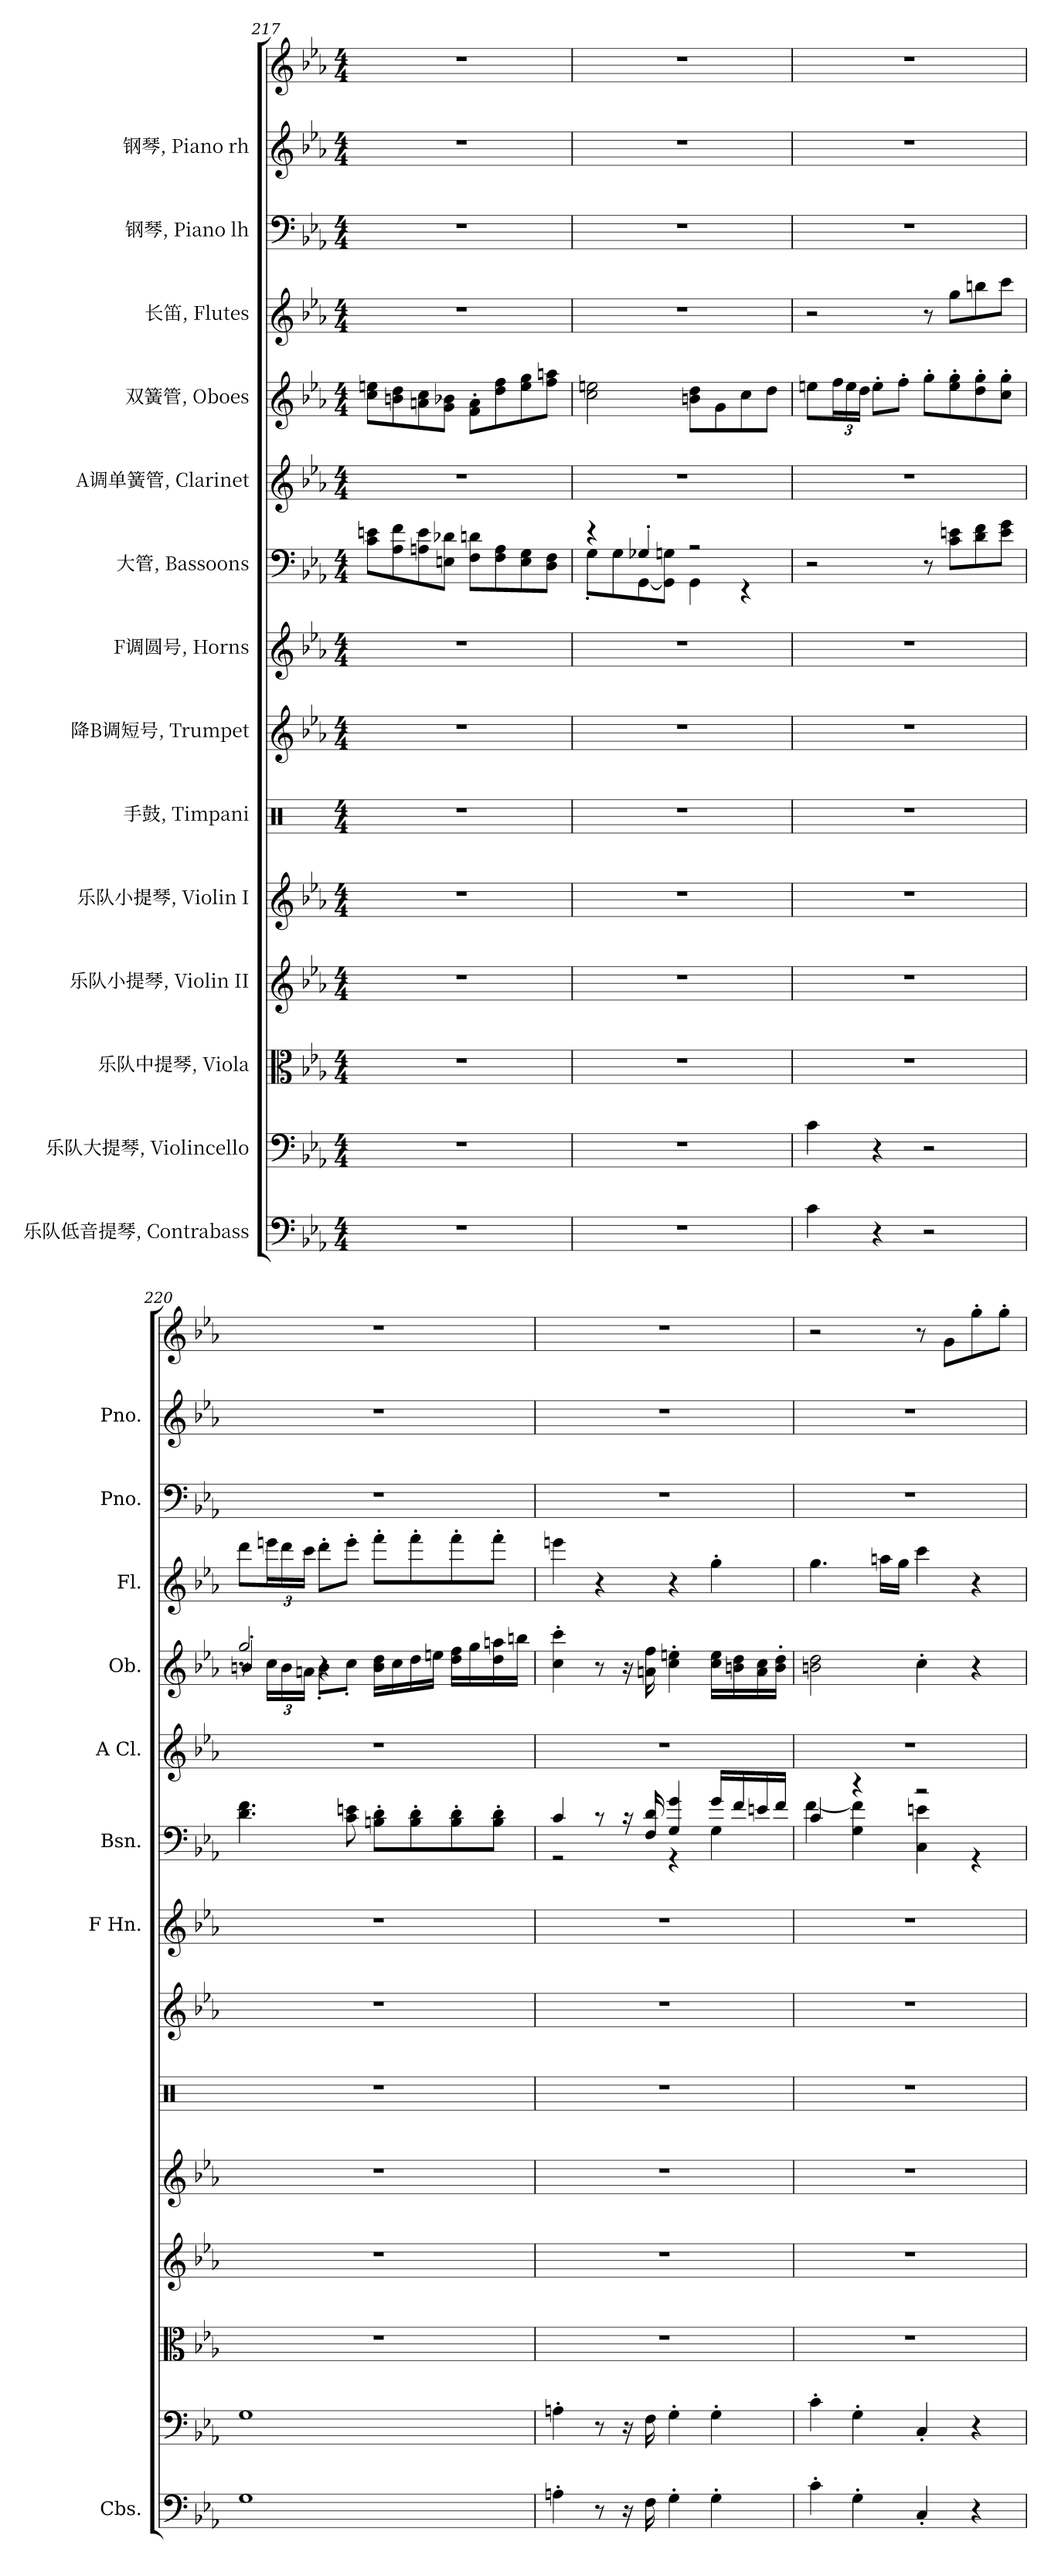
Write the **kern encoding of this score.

**kern	**kern	**kern	**kern	**kern	**kern	**kern	**kern	**kern	**kern	**kern	**kern	**kern	**kern	**kern
*part14	*part13	*part12	*part11	*part10	*part9	*part8	*part7	*part6	*part5	*part4	*part3	*part2	*part1	*part1
*staff15	*staff14	*staff13	*staff12	*staff11	*staff10	*staff9	*staff8	*staff7	*staff6	*staff5	*staff4	*staff3	*staff2	*staff1
*I"乐队低音提琴, Contrabass	*I"乐队大提琴, Violincello	*I"乐队中提琴, Viola	*I"乐队小提琴, Violin II	*I"乐队小提琴, Violin I	*I"手鼓, Timpani	*I"降B调短号, Trumpet	*I"F调圆号, Horns	*I"大管, Bassoons	*I"A调单簧管, Clarinet	*I"双簧管, Oboes	*I"长笛, Flutes	*I"钢琴, Piano lh	*I"钢琴, Piano rh	*
*I'Cbs.	*	*	*	*	*	*	*I'F Hn.	*I'Bsn.	*I'A Cl.	*I'Ob.	*I'Fl.	*I'Pno.	*I'Pno.	*
*clefF4	*clefF4	*clefC3	*clefG2	*clefG2	*clefX	*clefG2	*clefG2	*clefF4	*clefG2	*clefG2	*clefG2	*clefF4	*clefG2	*clefG2
*ITrd7c12	*	*	*	*	*	*ITrd1c2	*ITrd4c7	*	*ITrd2c3	*	*	*	*	*
*k[b-e-a-]	*k[b-e-a-]	*k[b-e-a-]	*k[b-e-a-]	*k[b-e-a-]	*k[]	*k[b-e-a-d-g-]	*k[b-e-a-d-]	*k[b-e-a-]	*k[]	*k[b-e-a-]	*k[b-e-a-]	*k[b-e-a-]	*k[b-e-a-]	*k[b-e-a-]
*M4/4	*M4/4	*M4/4	*M4/4	*M4/4	*M4/4	*M4/4	*M4/4	*M4/4	*M4/4	*M4/4	*M4/4	*M4/4	*M4/4	*M4/4
=217	=217	=217	=217	=217	=217	=217	=217	=217	=217	=217	=217	=217	=217	=217
1r	1r	1r	1r	1r	1r	1r	1r	8c\ 8en\L	1r	8cc\ 8een\L	1r	1r	1r	1r
.	.	.	.	.	.	.	.	8A-\ 8f\	.	8bn\ 8dd\	.	.	.	.
.	.	.	.	.	.	.	.	8An\ 8e\	.	8an\ 8cc\	.	.	.	.
.	.	.	.	.	.	.	.	8En\ 8d-X\J	.	8g\ 8b-X\J	.	.	.	.
.	.	.	.	.	.	.	.	8F\ 8dn\L	.	8f\' 8a\'L	.	.	.	.
.	.	.	.	.	.	.	.	8F\ 8A\	.	8dd\ 8ff\	.	.	.	.
.	.	.	.	.	.	.	.	8E\ 8G\	.	8ee\ 8gg\	.	.	.	.
.	.	.	.	.	.	.	.	8D\ 8F\J	.	8ff\ 8aan\J	.	.	.	.
=218	=218	=218	=218	=218	=218	=218	=218	=218	=218	=218	=218	=218	=218	=218
*	*	*	*	*	*	*	*	*	*	*	*	*	*	*MM140
*	*	*	*	*	*	*	*	*^	*	*	*	*	*	*
1r	1r	1r	1r	1r	1r	1r	1r	4r	8G'\L	1r	2cc\ 2een\	1r	1r	1r	1r
.	.	.	.	.	.	.	.	.	8G\	.	.	.	.	.	.
.	.	.	.	.	.	.	.	4G-X'/	[8GG\	.	.	.	.	.	.
.	.	.	.	.	.	.	.	.	8GG\] 8Gn\J	.	.	.	.	.	.
.	.	.	.	.	.	.	.	2r	4GG\	.	8bn\ 8dd\L	.	.	.	.
.	.	.	.	.	.	.	.	.	.	.	8g\	.	.	.	.
.	.	.	.	.	.	.	.	.	4r	.	8cc\	.	.	.	.
.	.	.	.	.	.	.	.	.	.	.	8dd\J	.	.	.	.
*	*	*	*	*	*	*	*	*v	*v	*	*	*	*	*	*
!!LO:PB:g=z
=219	=219	=219	=219	=219	=219	=219	=219	=219	=219	=219	=219	=219	=219	=219
4C\	4c\	1r	1r	1r	1r	1r	1r	2r	1r	8een\L	2r	1r	1r	1r
*	*	*	*	*	*	*	*	*	*	*Xbrackettup	*	*	*	*
.	.	.	.	.	.	.	.	.	.	24ff\L	.	.	.	.
.	.	.	.	.	.	.	.	.	.	24ee\	.	.	.	.
.	.	.	.	.	.	.	.	.	.	24dd\JJ	.	.	.	.
4r	4r	.	.	.	.	.	.	.	.	8ee'\L	.	.	.	.
.	.	.	.	.	.	.	.	.	.	8ff'\J	.	.	.	.
2r	2r	.	.	.	.	.	.	8r	.	8gg'\L	8r	.	.	.
.	.	.	.	.	.	.	.	8c\ 8en\L	.	8ee\' 8gg\'	8gg\L	.	.	.
.	.	.	.	.	.	.	.	8d\ 8f\	.	8dd\' 8gg\'	8bbn\	.	.	.
.	.	.	.	.	.	.	.	8e\ 8g\J	.	8cc\' 8gg\'J	8ccc\J	.	.	.
=220	=220	=220	=220	=220	=220	=220	=220	=220	=220	=220	=220	=220	=220	=220
*	*	*	*	*	*	*	*	*	*	*^	*	*	*	*
*	*	*	*	*	*	*	*	*	*	*	*^	*	*	*	*
1GG	1G	1r	1r	1r	1r	1r	1r	4.d\ 4.f\	1r	2gg/	8r	4bn'/	8ddd\L	1r	1r	1r
*	*	*	*	*	*	*	*	*	*	*	*	*	*Xbrackettup	*	*	*
.	.	.	.	.	.	.	.	.	.	.	24cc\LL	.	24eeen\L	.	.	.
.	.	.	.	.	.	.	.	.	.	.	24b\	.	24ddd\	.	.	.
.	.	.	.	.	.	.	.	.	.	.	24an\JJ	.	24ccc\JJ	.	.	.
.	.	.	.	.	.	.	.	.	.	.	8b'\L	4r	8ddd'\L	.	.	.
.	.	.	.	.	.	.	.	8c\ 8en\	.	.	8cc'\J	.	8eee'\J	.	.	.
.	.	.	.	.	.	.	.	8Bn\' 8d\'L	.	2r	16b\ 16dd\LL	2r	8fff'\L	.	.	.
.	.	.	.	.	.	.	.	.	.	.	16cc\	.	.	.	.	.
.	.	.	.	.	.	.	.	8B\' 8d\'	.	.	16dd\	.	8fff'\	.	.	.
.	.	.	.	.	.	.	.	.	.	.	16een\JJ	.	.	.	.	.
.	.	.	.	.	.	.	.	8B\' 8d\'	.	.	16dd\ 16ff\LL	.	8fff'\	.	.	.
.	.	.	.	.	.	.	.	.	.	.	16gg\	.	.	.	.	.
.	.	.	.	.	.	.	.	8B\' 8d\'J	.	.	16dd\ 16aan\	.	8fff'\J	.	.	.
.	.	.	.	.	.	.	.	.	.	.	16bbn\JJ	.	.	.	.	.
*	*	*	*	*	*	*	*	*	*	*v	*v	*v	*	*	*	*
!!LO:PB:g=z
=221	=221	=221	=221	=221	=221	=221	=221	=221	=221	=221	=221	=221	=221	=221
*	*	*	*	*	*	*	*	*	*	*	*	*	*	*MM100
*	*	*	*	*	*	*	*	*^	*	*	*	*	*	*
4AAn'\	4An'\	1r	1r	1r	1r	1r	1r	4c/	2r	1r	4cc\' 4ccc\'	4eeen\	1r	1r	1r
8r	8r	.	.	.	.	.	.	8r	.	.	8r	4r	.	.	.
16r	16r	.	.	.	.	.	.	16r	.	.	16r	.	.	.	.
16FF\	16F\	.	.	.	.	.	.	16F/ 16d/	.	.	16an\ 16ff\	.	.	.	.
4GG'\	4G'\	.	.	.	.	.	.	4G/ 4g/	4r	.	4cc\' 4een\'	4r	.	.	.
4GG'\	4G'\	.	.	.	.	.	.	16g/LL	4G\	.	16cc\ 16ee\LL	4gg'\	.	.	.
.	.	.	.	.	.	.	.	16f/	.	.	16bn\ 16dd\	.	.	.	.
.	.	.	.	.	.	.	.	16en/	.	.	16a\ 16cc\	.	.	.	.
.	.	.	.	.	.	.	.	16f/JJ	.	.	16b\' 16dd\'JJ	.	.	.	.
=222	=222	=222	=222	=222	=222	=222	=222	=222	=222	=222	=222	=222	=222	=222	=222
4C'\	4c'\	1r	1r	1r	1r	1r	1r	4c/	[4f\	1r	2bn\ 2dd\	4.gg\	1r	1r	2r
4GG'\	4G'\	.	.	.	.	.	.	4r	4G\ 4f\]	.	.	.	.	.	.
.	.	.	.	.	.	.	.	.	.	.	.	16aan\LL	.	.	.
.	.	.	.	.	.	.	.	.	.	.	.	16gg\JJ	.	.	.
4CC'/	4C'/	.	.	.	.	.	.	2r	4C\ 4en\	.	4cc'\	4ccc\	.	.	8r
.	.	.	.	.	.	.	.	.	.	.	.	.	.	.	8g\L
4r	4r	.	.	.	.	.	.	.	4r	.	4r	4r	.	.	8gg'\
.	.	.	.	.	.	.	.	.	.	.	.	.	.	.	8gg'\J
*	*	*	*	*	*	*	*	*v	*v	*	*	*	*	*	*
=	=	=	=	=	=	=	=	=	=	=	=	=	=	=
*-	*-	*-	*-	*-	*-	*-	*-	*-	*-	*-	*-	*-	*-	*-
